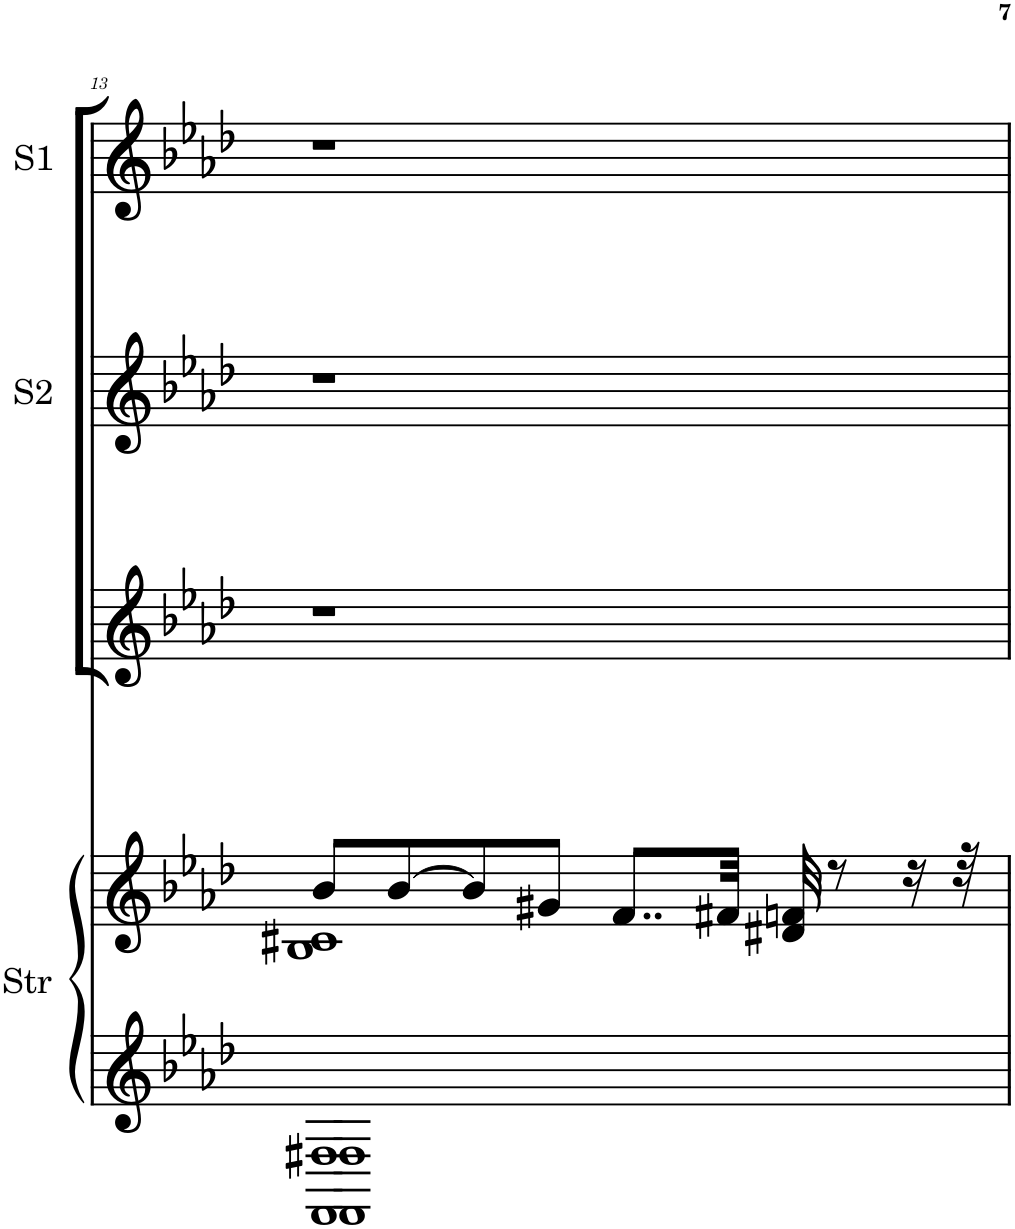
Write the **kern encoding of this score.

**kern	**kern	**kern	**kern	**kern
*part4	*part4	*part3	*part2	*part1
*staff5	*staff4	*staff3	*staff2	*staff1
*I"Strings	*	*I"Alto	*I"Soprano 2	*I"Soprano 1
*I'Str	*	*	*I'S2	*I'S1
!!LO:PB:g=z
*clefG2	*clefG2	*clefG2	*clefG2	*clefG2
*k[b-e-a-d-]	*k[b-e-a-d-]	*k[b-e-a-d-]	*k[b-e-a-d-]	*k[b-e-a-d-]
*A-:	*A-:	*A-:	*A-:	*A-:
*M4/4	*M4/4	*M4/4	*M4/4	*M4/4
=13	=13	=13	=13	=13
*^	*^	*	*	*
1FF 1F#X	1FF 1F#	8b-/L	1B- 1c#X	1r	1r	1r
.	.	[8b-/	.	.	.	.
.	.	8b-/]	.	.	.	.
.	.	8g#X/J	.	.	.	.
.	.	8..f/L	.	.	.	.
.	.	32f#X/JLL	.	.	.	.
.	.	32d#X/ 32fn/	.	.	.	.
.	.	8r	.	.	.	.
.	.	16r	.	.	.	.
.	.	32r	.	.	.	.
*v	*v	*	*	*	*	*
*	*v	*v	*	*	*
=	=	=	=	=
*-	*-	*-	*-	*-
